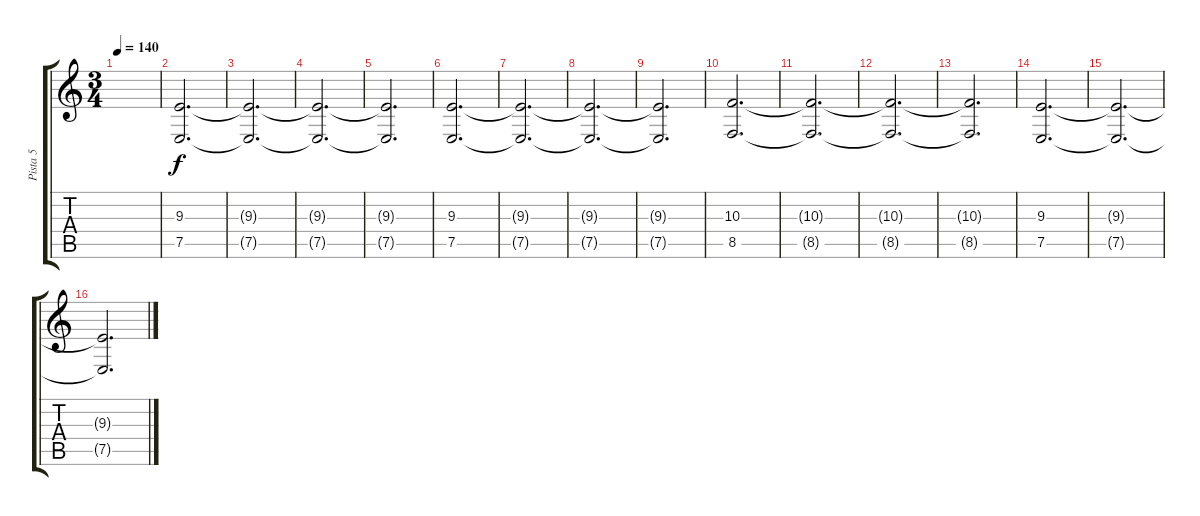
\track ("Pista 5" "Pista 5") {instrument pad4choir}
\staff {score tabs}
\tuning (E4 B3 G3 D3 A2 E2) {hide}
\ts (3 4)
\tempo 140
\clef g2
\ks c
|
(9.3 7.5).2{d volume 10 instrument pad4choir} |
(9.3{t} 7.5{t}).2{d} |
(9.3{t} 7.5{t}).2{d} |
(9.3{t} 7.5{t}).2{d} |
(9.3 7.5).2{d} |
(9.3{t} 7.5{t}).2{d} |
(9.3{t} 7.5{t}).2{d} |
(9.3{t} 7.5{t}).2{d} |
(10.3 8.5).2{d} |
(10.3{t} 8.5{t}).2{d} |
(10.3{t} 8.5{t}).2{d} |
(10.3{t} 8.5{t}).2{d} |
(9.3 7.5).2{d} |
(9.3{t} 7.5{t}).2{d} |
(9.3{t} 7.5{t}).2{d}
